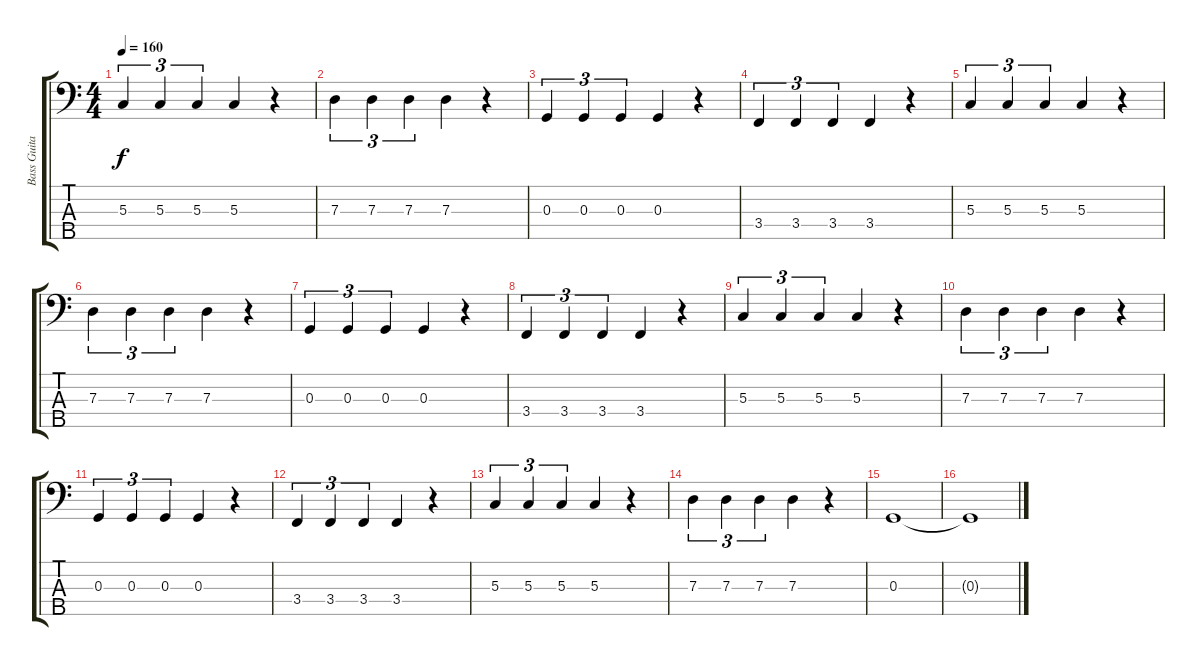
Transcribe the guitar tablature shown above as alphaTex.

\track ("Bass Guitar" "Bass Guita") {instrument electricbasspick}
\staff {score tabs}
\tuning (F2 C2 G1 D1 A0) {hide}
\ts (4 4)
\tempo 160
\clef f4
\ks c
5.3.4{tu (3 2) dy f} 5.3.4{tu (3 2)} 5.3.4{tu (3 2)} 5.3.4 r.4 |
7.3.4{tu (3 2)} 7.3.4{tu (3 2)} 7.3.4{tu (3 2)} 7.3.4 r.4 |
0.3.4{tu (3 2)} 0.3.4{tu (3 2)} 0.3.4{tu (3 2)} 0.3.4 r.4 |
3.4.4{tu (3 2)} 3.4.4{tu (3 2)} 3.4.4{tu (3 2)} 3.4.4 r.4 |
5.3.4{tu (3 2)} 5.3.4{tu (3 2)} 5.3.4{tu (3 2)} 5.3.4 r.4 |
7.3.4{tu (3 2)} 7.3.4{tu (3 2)} 7.3.4{tu (3 2)} 7.3.4 r.4 |
0.3.4{tu (3 2)} 0.3.4{tu (3 2)} 0.3.4{tu (3 2)} 0.3.4 r.4 |
3.4.4{tu (3 2)} 3.4.4{tu (3 2)} 3.4.4{tu (3 2)} 3.4.4 r.4 |
5.3.4{tu (3 2)} 5.3.4{tu (3 2)} 5.3.4{tu (3 2)} 5.3.4 r.4 |
7.3.4{tu (3 2)} 7.3.4{tu (3 2)} 7.3.4{tu (3 2)} 7.3.4 r.4 |
0.3.4{tu (3 2)} 0.3.4{tu (3 2)} 0.3.4{tu (3 2)} 0.3.4 r.4 |
3.4.4{tu (3 2)} 3.4.4{tu (3 2)} 3.4.4{tu (3 2)} 3.4.4 r.4 |
5.3.4{tu (3 2)} 5.3.4{tu (3 2)} 5.3.4{tu (3 2)} 5.3.4 r.4 |
7.3.4{tu (3 2)} 7.3.4{tu (3 2)} 7.3.4{tu (3 2)} 7.3.4 r.4 |
0.3.1 |
0.3{t}.1
